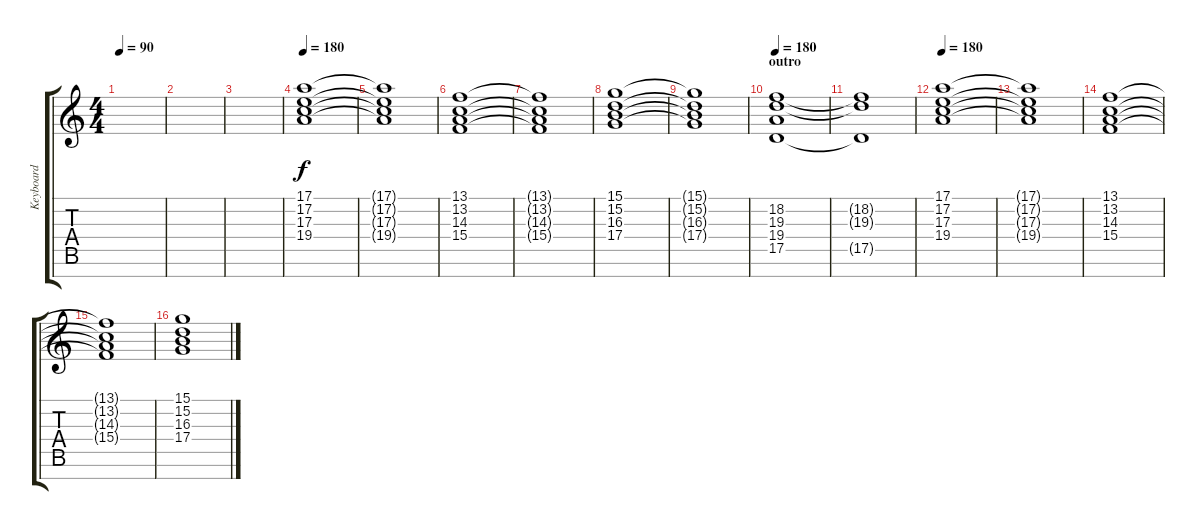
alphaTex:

\track ("Keyboard" "Keyboard") {instrument stringensemble2}
\staff {score tabs}
\tuning (E4 B3 G3 D3 A2 E2 B1) {hide}
\ts (4 4)
\tempo 90
\clef g2
\ks aminor
|
|
|
\tempo 180
(17.1 17.2 17.3 19.4).1 |
(17.1{t} 17.2{t} 17.3{t} 19.4{t}).1 |
(13.1 13.2 14.3 15.4).1 |
(13.1{t} 13.2{t} 14.3{t} 15.4{t}).1 |
(15.1 15.2 16.3 17.4).1 |
(15.1{t} 15.2{t} 16.3{t} 17.4{t}).1 |
\section ("" "outro")
\tempo 180
(18.2 19.3 19.4 17.5).1 |
(18.2{t} 19.3{t} 17.5{t}).1 |
\tempo 180
(17.1 17.2 17.3 19.4).1 |
(17.1{t} 17.2{t} 17.3{t} 19.4{t}).1 |
(13.1 13.2 14.3 15.4).1 |
(13.1{t} 13.2{t} 14.3{t} 15.4{t}).1 |
(15.1 15.2 16.3 17.4).1
